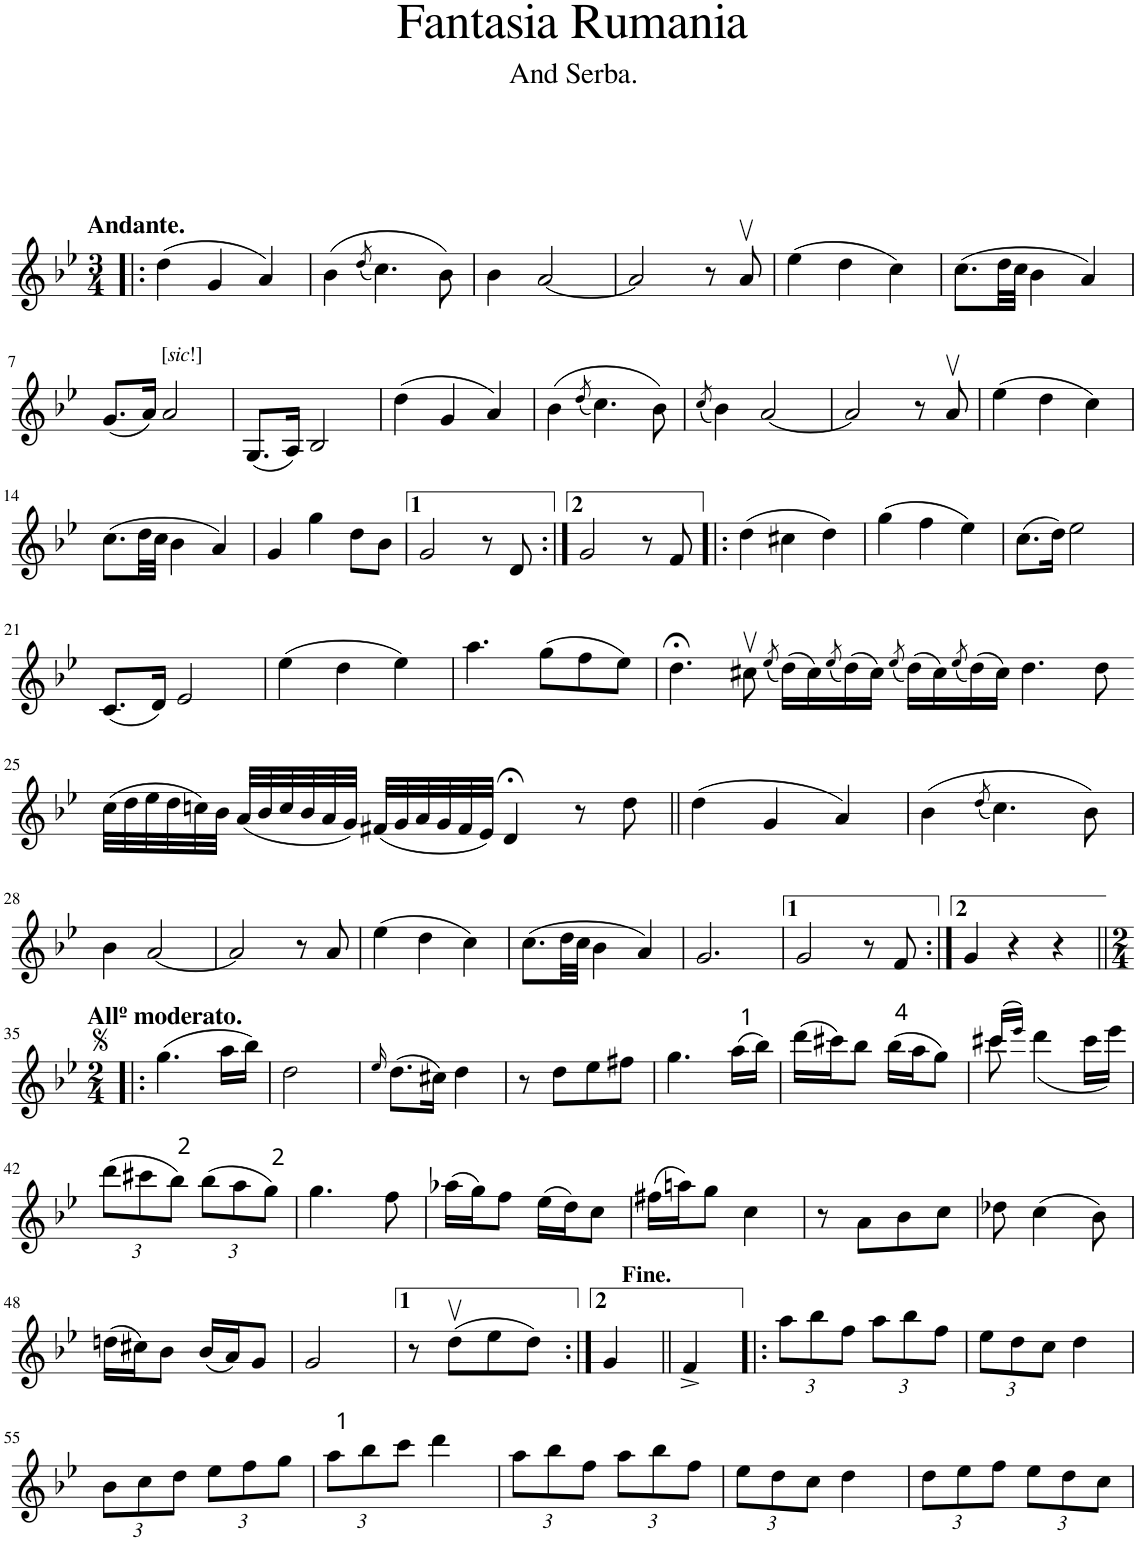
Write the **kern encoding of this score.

**kern
*part1
*staff1
*I"Piano
*I'Pno
*clefG2
*k[b-e-]
*g:
*M3/4
=1!|:
!LO:TX:a:B:t=Andante.
(4dd\
4g/
4a/)
=2
(4b-\
(8qdd/
4.cc\)
8b-\)
=3
4b-\
[2a/
=4
2a/]
8r
8av/
=5
(4ee-\
4dd\
4cc\)
=6
(8.cc\L
32dd\LL
32cc\JJJ
4b-\
4a/)
!!LO:LB:g=z
=7
(8.g/L
16a/Jk)
!LO:TX:a:t=[
!LO:TX:a:i:t=sic
!LO:TX:a:t=!]
2a/
=8
(8.G/L
16A/Jk)
2B-/
=9
(4dd\
4g/
4a/)
=10
(4b-\
(8qdd/
4.cc\)
8b-\)
=11
(8qcc/
4b-\)
[2a/
=12
2a/]
8r
8av/
=13
(4ee-\
4dd\
4cc\)
!!LO:LB:g=z
=14
(8.cc\L
32dd\LL
32cc\JJJ
4b-\
4a/)
=15
4g/
4gg\
8dd\L
8b-\J
=16
2g/
8r
8d/
=17:|!
2g/
8r
8f/
=18!|:
(4dd\
4cc#X\
4dd\)
=19
(4gg\
4ff\
4ee-\)
=20
(8.cc\L
16dd\Jk)
2ee-\
!!LO:LB:g=z
=21
(8.c/L
16d/Jk)
2e-/
=22
(4ee-\
4dd\
4ee-\)
=23
4.aa\
(8gg\L
8ff\
8ee-\J)
=24
4.dd;<\
8cc#Xv\
(8qee-/
(16dd\LL)
16cc#\)
(8qee-/
(16dd\)
16cc#\JJ)
(8qee-/
(16dd\LL)
16cc#\)
(8qee-/
(16dd\)
16cc#\JJ)
4.dd\
8dd\
!!LO:LB:g=z
=25-
(32cc\LLL
32dd\
32ee-\
32dd\
32ccn\)
32b-\JJJ
(32a/LLL
32b-/
32cc/
32b-/
32a/
32g/JJJ)
(32f#X/LLL
32g/
32a/
32g/
32f#/
32e-/JJJ)
[8.d/
16ryy
8r
8dd\
=26||
(4dd\
16d;</]
4g/
4a/)
=27
(4b-\
(8qdd/
4.cc\)
8b-\)
!!LO:LB:g=z
=28
4b-\
[2a/
=29
2a/]
8r
8a/
=30
(4ee-\
4dd\
4cc\)
=31
(8.cc\L
32dd\LL
32cc\JJJ
4b-\
4a/)
=32
2.g/
=33
2g/
8r
8f/
=34:|!
4g/
4r
4r
!!LO:LB:g=z
=35!|:
*M2/4
!LO:TX:a:B:t=Allº moderato.
(4.gg\
16aa\LL
16bb-\JJ)
=36
2dd\
=37
16qee-/
(8.dd\L
16cc#X\Jk)
4dd\
=38
8r
8dd\L
8ee-\
8ff#X\J
=39
4.gg\
(16aa\LL
16bb-\JJ)
=40
(16ddd\LL
16ccc#X\J)
8bb-\J
(16bb-\LL
16aa\J
8gg\J)
=41
*^
(16ccc#X/LL	8ccc#\
16eee-!/JJ)	.
4.ryy	(4ddd\
.	16ccc#\LL
.	16eee-\JJ)
*v	*v
!!LO:LB:g=z
=42
*Xbrackettup
(12ddd\L
12ccc#X\
12bb-\J)
(12bb-\L
12aa\
12gg\J)
=43
4.gg\
8ff\
=44
(16aa-X\LL
16gg\J)
8ff\J
(16ee-\LL
16dd\J)
8cc\J
=45
(16ff#X\LL
16aan\J)
8gg\J
4cc\
=46
8r
8a\L
8b-\
8cc\J
=47
8dd-X\
(4cc\
8b-\)
!!LO:LB:g=z
=48
(16ddn\LL
16cc#X\J)
8b-\J
(16b-/LL
16a/J)
8g/J
=49
2g/
=50
8r
(8ddv\L
8ee-\
8dd\J)
=51:|!
4g/
=52||
4f^/
=53!|:
12aa\L
12bb-\
12ff\J
12aa\L
12bb-\
12ff\J
=54
12ee-\L
12dd\
12cc\J
4dd\
!!LO:LB:g=z
=55
12b-\L
12cc\
12dd\J
12ee-\L
12ff\
12gg\J
=56
12aa\L
12bb-\
12ccc\J
4ddd\
=57
12aa\L
12bb-\
12ff\J
12aa\L
12bb-\
12ff\J
=58
12ee-\L
12dd\
12cc\J
4dd\
=59
12dd\L
12ee-\
12ff\J
12ee-\L
12dd\
12cc\J
=
*-
